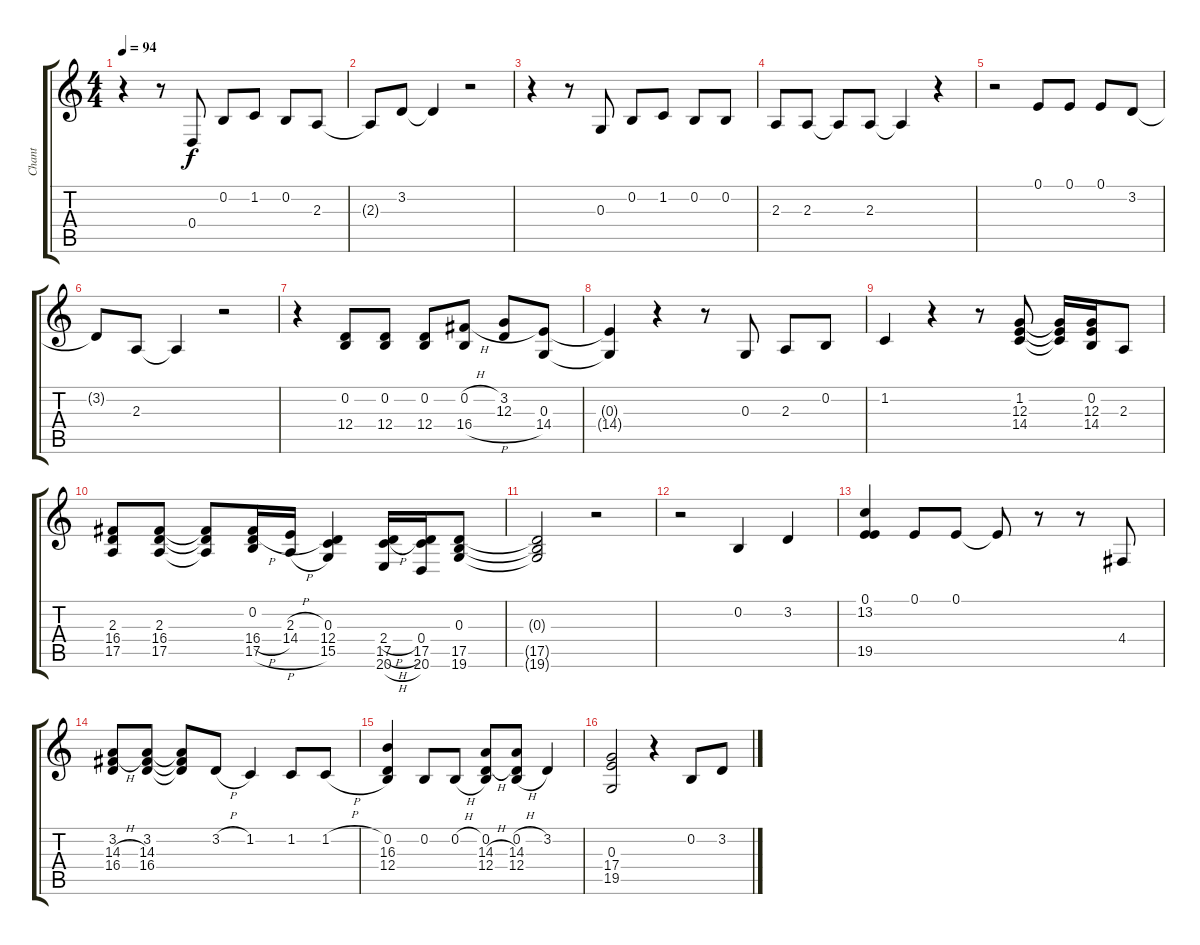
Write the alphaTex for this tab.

\track ("Chant" "Chant") {instrument lead6voice}
\staff {score tabs}
\tuning (E4 B3 G3 D3 A2 E2) {hide}
\ts (4 4)
\tempo 94
\clef g2
\ks c
r.4{dy f} r.8 0.4.8 0.2.8 1.2.8 0.2.8 2.3.8 |
2.3{t}.8 3.2.8 3.2{t}.4 r.2 |
r.4 r.8 0.3.8 0.2.8 1.2.8 0.2.8 0.2.8 |
2.3.8 2.3.8 2.3{t}.8 2.3.8 2.3{t}.4 r.4 |
r.2 0.1.8 0.1.8 0.1.8 3.2.8 |
3.2{t}.8 2.3.8 2.3{t}.4 r.2 |
r.4 (0.2 12.4).8 (0.2 12.4).8 (0.2 12.4).8 (0.2{h} 16.4{h}).8 (3.2 12.3).8 (0.3 14.4).8 |
(0.3{t} 14.4{t}).4 r.4 r.8 0.3.8 2.3.8 0.2.8 |
1.2.4 r.4 r.8 (1.2 12.3 14.4).8 (1.2{t} 12.3{t} 14.4{t}).16 (0.2 12.3 14.4).16 2.3.8 |
(2.3 16.4 17.5).8 (2.3 16.4 17.5).8 (2.3{t} 16.4{t} 17.5{t}).8 (0.2 16.4{h} 17.5{h}).16 (2.3{h} 14.4).16 (0.3 12.4 15.5).4 (2.4{h} 17.5{h} 20.6{h}).16 (0.4 17.5 20.6).16 (0.3 17.5 19.6).8 |
(0.3{t} 17.5{t} 19.6{t}).2 r.2 |
r.2 0.2.4 3.2.4 |
(0.1 13.2 19.5).4 0.1.8 0.1.8 0.1{t}.8 r.8 r.8 4.4.8 |
(3.2 14.3{h} 16.4{h}).8 (3.2 14.3 16.4).8 (3.2{t} 14.3{t} 16.4{t}).8 3.2{h}.8 1.2.4 1.2.8 1.2{h}.8 |
(0.2 16.3 12.4).4 0.2.8 0.2{h}.8 (0.2 14.3{h} 12.4{h}).8 (0.2{h} 14.3 12.4).8 3.2.4 |
(0.3 17.4 19.5).2 r.4 0.2.8 3.2.8
